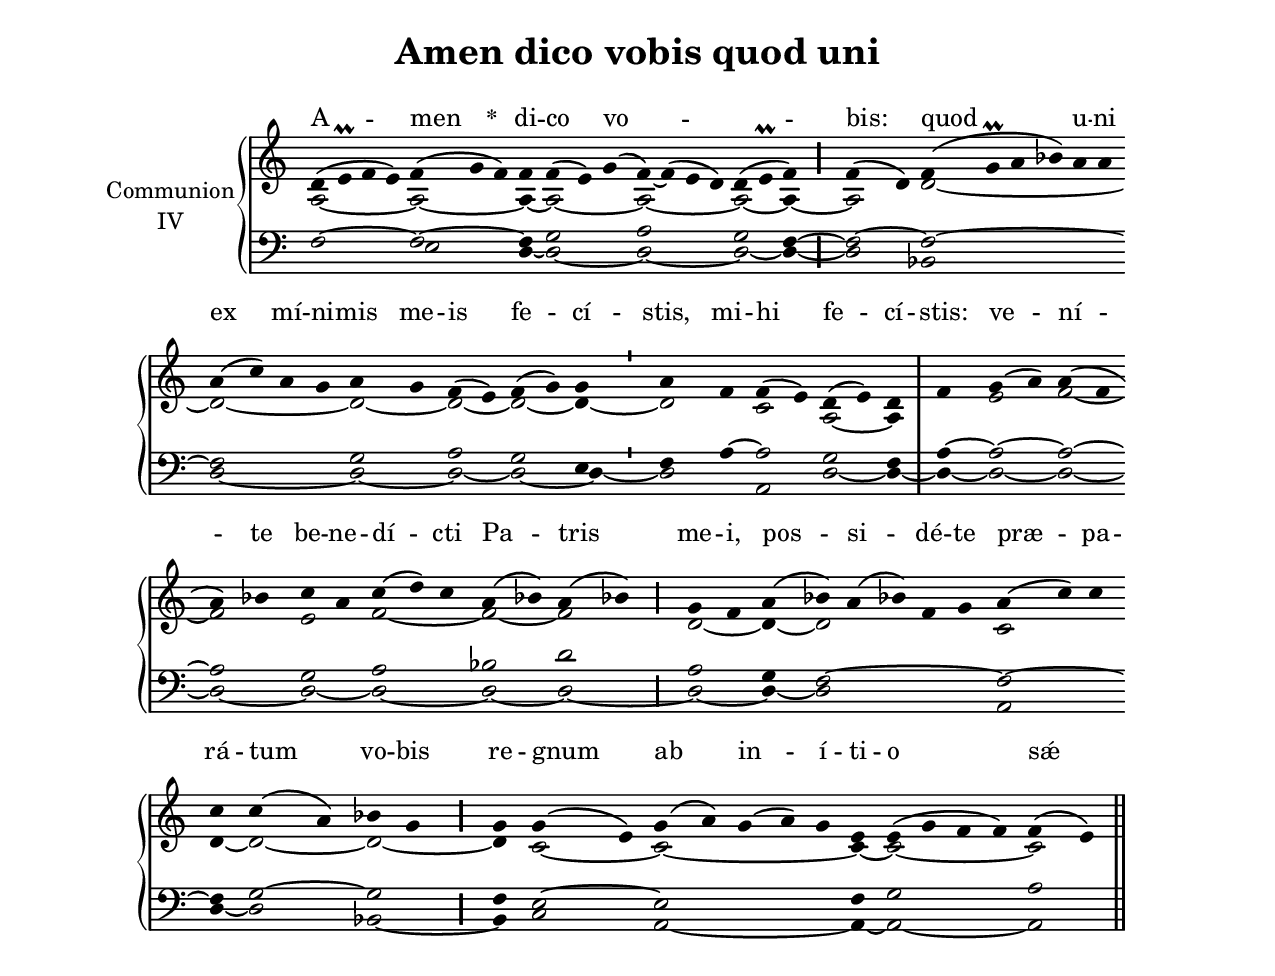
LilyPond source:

\version "2.18"
\include "gregorian.ly"
\include "noh2.ily"


%Page reference: page i.182
%(volume.page)

global = {
 \key e \phrygian
 \cadenzaOn 
}

\header {
  title = \markup \center-column {"Amen dico vobis quod uni" \vspace #1 }
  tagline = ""
  composer = ""
}

\paper {
 #(include-special-characters)
  oddHeaderMarkup = \markup \fill-line {
    \line {}
    \center-column {
      \on-the-fly #first-page     " "
      \on-the-fly #not-first-page "Amen dico vobis quod uni"
    }
    \line { \on-the-fly #print-page-number-check-first \fromproperty #'page:page-number-string }
  }
  evenHeaderMarkup = \markup \fill-line {
    \line { \on-the-fly #print-page-number-check-first \fromproperty #'page:page-number-string }
    \center-column { "Amen dico vobis quod uni" }
    \line {}
  }
}

chantText = \lyricmode {
A -- men 
\set stanza = " * " di -- co vo -- _ bis: 
quod u -- ni ex mí -- ni -- mis me -- is fe -- cí -- stis, mi -- hi fe -- cí -- stis: 
ve -- ní -- te be -- ne -- dí -- cti Pa -- tris me -- i, 
pos -- si -- dé -- te præ -- pa -- rá -- tum vo -- bis re -- gnum 
ab in -- í -- ti -- o sǽ -- cu -- li. }

chantMusic = {
\tieDown   d'4 ( e'\prall f'4 e'4) f'4 ( g'4 f'4)  f'4 f'4 ( e'4) g'4 ( f'4) ~ f'4 ( e'4 d'4) d'4 ( e'\prall f'4) \divisioMaior
 f'4 ( d'4)  f'4 ( g'\prall a'4 bes'4) a'4 a'4 \forceBreak
 a'4 ( c''4) a'4 g'4 a'4 g'4 f'4 ( e'4) f'4 ( g'4) g'4 \divisioMinima
 a'4 f'4 f'4 ( e'4) d'4 ( e'4) d'4 \divisioMaxima
 f'4 g'4 ( a'4) a'4 ( f'4 \forceBreak
)  a'4 bes'4 c''4 a'4 c''4 ( d''4) c''4  a'4 ( bes'4) a'4 ( bes'4) \divisioMaior
 g'4 f'4  a'4 ( bes'4) a'4 ( bes'4) f'4 g'4 a'4 ( c''4) c''4 \forceBreak
 c''4 c''4 ( a'4)  bes'4 g'4 \divisioMaior
 g'4 g'4 ( e'4) g'4 ( a'4) g'4 ( a'4) g'4 e'4 e'4 ( g'4 f'4 f'4) f'4 ( e'4) \finalis

}

altoMusic = {
a2*4/2 ~ a2*3/2 ~ a4 ~ a2*3/2 ~ a2*4/2 ~ a2 ~ a4 ~ \divisioMaior
a2 d'2*6/2 ~ d'2*4/2 ~ d'2 ~ d'2 ~ d'2 ~ d'4 ~ \divisioMinima
d'2 c'2 a2 ~ a4 \divisioMaxima
r4 e'2 f'2 ~ f'2 e'2 f'2*3/2 ~ f'2 ~ f'2 \divisioMaior
d'2 ~ d'4 ~ d'2*5/2 c'2*3/2 d'4 ~ d'2 ~ d'2 ~ \divisioMaior
d'4 c'2 ~ c'2*5/2 ~ c'4 ~ c'2*4/2 ~ c'2 \finalis
}

tenorMusic = {
f2*4/2 ~ f2*3/2 ~ f4 g2*3/2 a2*4/2 g2 f4 ~ \divisioMaior
f2 ~ f2*6/2 ~ f2*4/2 g2 a2 g2 e4 \divisioMinima
f4 a4 ~ a2 g2 f4 \divisioMaxima
a4 ~ a2 ~ a2 ~ a2 g2 a2*3/2 bes2 d'2 \divisioMaior
a2 g4 f2*5/2 ~ f2*3/2 ~ f4 g2 ~ g2 \divisioMaior
f4 e2 ~ e2*5/2 f4 g2*4/2 a2 \finalis
}

bassMusic = {
r2*4/2 e2*3/2 d4 ~ d2*3/2 ~ d2*4/2 ~ d2 ~ d4 ~ \divisioMaior
d2 bes,2*6/2 d2*4/2 ~ d2 ~ d2 ~ d2 ~ d4 ~ \divisioMinima
d2 a,2 d2 ~ d4 ~ \divisioMaxima
d4 ~ d2 ~ d2 ~ d2 ~ d2 ~ d2*3/2 ~ d2 ~ d2 ~ \divisioMaior
d2 ~ d4 ~ d2*5/2 a,2*3/2 d4 ~ d2 bes,2 ~ \divisioMaior
bes,4 c2 a,2*5/2 ~ a,4 ~ a,2*4/2 ~ a,2 \finalis
}

voiceLines = {
\voiceLineStyle


}

\score{
  <<
    \new GrandStaff <<
      \set GrandStaff.autoBeaming = ##f
      \set GrandStaff.instrumentName = \markup \center-column {
        "Communion"
        "IV"
      }
      \new Staff = up <<
        \new Voice = "chant" {
          \voiceOne \global \chantMusic
        }
        \new Voice {
          \voiceTwo \global \altoMusic
        }
      >>

      \new Staff = down <<
        \clef bass
        \new Voice {
          \voiceOne \global \tenorMusic
        }
        \new Voice {
          \voiceTwo \global \bassMusic
        }
	\new Voice {
        \voiceThree \global \voiceLines
        }
      >>
    >>
    \new Lyrics \lyricsto chant {
      \chantText
    }
  >>
  \layout{
  }
  \midi{
    \tempo 4 = 125
  }
}
